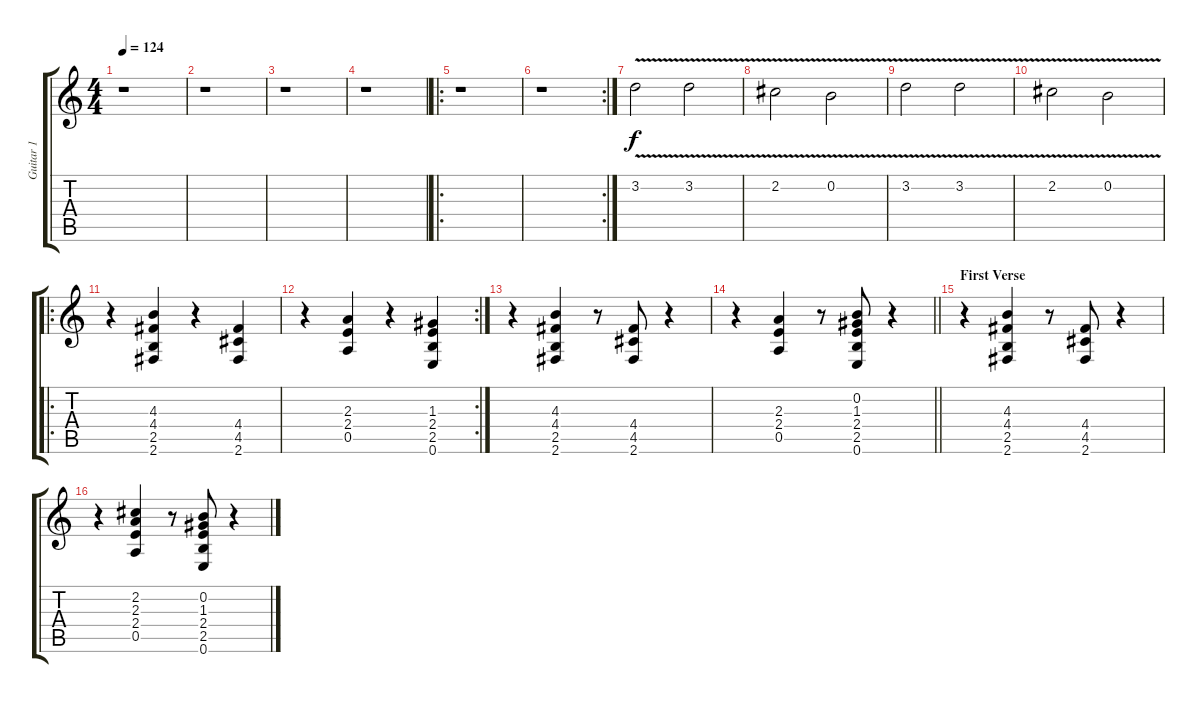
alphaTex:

\track ("Guitar 1" "Guitar 1") {instrument distortionguitar}
\staff {score tabs}
\tuning (E4 B3 G3 D3 A2 E2) {hide}
\ts (4 4)
\tempo 124
\clef g2
\ks c
r.1{dy f instrument distortionguitar} |
r.1 |
r.1 |
r.1 |
\ro
r.1 |
\rc 2
r.1 |
3.2{v}.2 3.2{v}.2 |
2.2{v}.2 0.2{v}.2 |
3.2{v}.2 3.2{v}.2 |
2.2{v}.2 0.2{v}.2 |
\ro
r.4 (4.3 4.4 2.5 2.6).4 r.4 (4.4 4.5 2.6).4 |
\rc 2
r.4 (2.3 2.4 0.5).4 r.4 (1.3 2.4 2.5 0.6).4 |
r.4 (4.3 4.4 2.5 2.6).4 r.8 (4.4 4.5 2.6).8 r.4 |
\barLineRight lightlight
r.4 (2.3 2.4 0.5).4 r.8 (0.2 1.3 2.4 2.5 0.6).8 r.4 |
\section ("" "First Verse")
r.4 (4.3 4.4 2.5 2.6).4 r.8 (4.4 4.5 2.6).8 r.4 |
r.4 (2.2 2.3 2.4 0.5).4 r.8 (0.2 1.3 2.4 2.5 0.6).8 r.4
